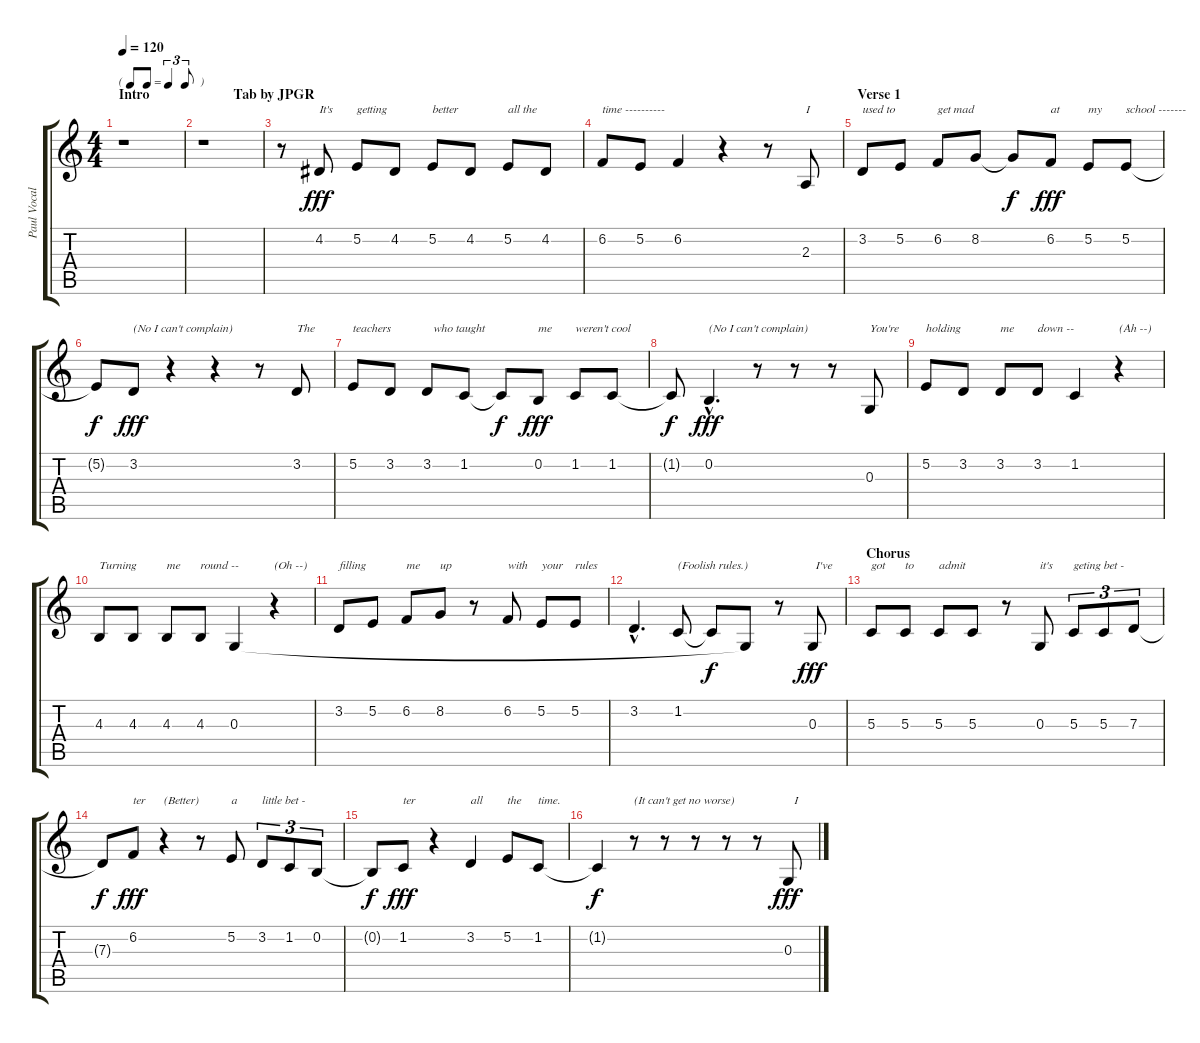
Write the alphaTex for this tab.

\track ("Paul Vocals" "Paul Vocal") {instrument clarinet}
\staff {score tabs}
\tuning (E4 B3 G3 D3 A2 E2) {hide}
\ts (4 4)
\tf triplet8th
\section ("" "Intro                        Tab by JPGR")
\tempo 120
\clef g2
\ks c
r.1{dy fff instrument clarinet} |
r.1 |
r.8 4.2.8{txt "It's"} 5.2.8{txt "getting"} 4.2.8 5.2.8{txt "better"} 4.2.8 5.2.8{txt "all the"} 4.2.8 |
6.2.8{txt "time ----------"} 5.2.8 6.2.4 r.4 r.8 2.3.8{txt "I"} |
\section ("" "Verse 1")
3.2.8{txt "used to"} 5.2.8 6.2.8{txt "get mad"} 8.2.8 8.2{t}.8{dy f} 6.2.8{txt "at" dy fff} 5.2.8{txt "my"} 5.2.8{txt "school -------"} |
5.2{t}.8{dy f} 3.2.8{txt "(No I can't complain)" dy fff} r.4 r.4 r.8 3.2.8{txt "The"} |
5.2.8{txt "teachers"} 3.2.8 3.2.8{txt "  who taught"} 1.2.8 1.2{t}.8{dy f} 0.2.8{txt "me" dy fff} 1.2.8{txt "weren't cool"} 1.2.8 |
1.2{t}.8{dy f} 0.2{hac}.4{d txt "(No I can't complain)" dy fff} r.8 r.8 r.8 0.3.8{txt "You're"} |
5.2.8{txt "holding"} 3.2.8 3.2.8{txt "me"} 3.2.8{txt "down --"} 1.2.4 r.4{txt "(Ah --)"} |
4.3.8{txt "Turning"} 4.3.8 4.3.8{txt "me"} 4.3.8{txt "round --"} 0.3.4 r.4{txt "(Oh --)"} |
3.2.8{txt "filling"} 5.2.8 6.2.8{txt "me"} 8.2.8{txt "up"} r.8 6.2.8{txt "with"} 5.2.8{txt "your"} 5.2.8{txt "rules"} |
3.2{hac}.4{d} 1.2.8{txt "(Foolish rules.)"} 1.2{t}.8{dy f} 0.3{t}.8 r.8 0.3.8{txt " I've" dy fff} |
\section ("" "Chorus")
5.3.8{txt "got"} 5.3.8{txt "to"} 5.3.8{txt "admit"} 5.3.8 r.8 0.3.8{txt "it's"} 5.3.8{tu (3 2) txt "geting bet -"} 5.3.8{tu (3 2)} 7.3.8{tu (3 2)} |
7.3{t}.8{dy f} 6.2.8{txt "ter" dy fff} r.4{txt "(Better)"} r.8 5.2.8{txt "a"} 3.2.8{tu (3 2) txt "little bet -"} 1.2.8{tu (3 2)} 0.2.8{tu (3 2)} |
0.2{t}.8{dy f} 1.2.8{txt "ter" dy fff} r.4 3.2.4{txt "all"} 5.2.8{txt "the"} 1.2.8{txt "time."} |
1.2{t}.4{dy f} r.8{txt "(It can't get no worse)"} r.8 r.8 r.8 r.8 0.3.8{txt "  I" dy fff}
